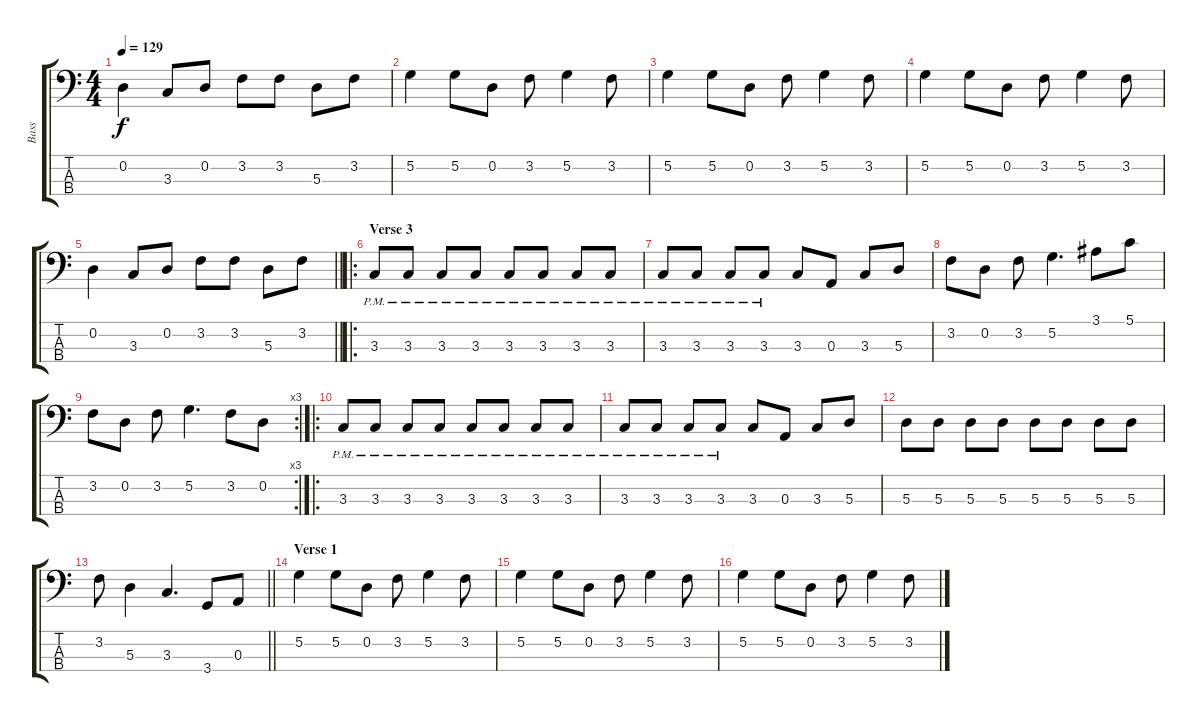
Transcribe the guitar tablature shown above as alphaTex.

\track ("Bass" "Bass") {instrument electricbassfinger}
\staff {score tabs}
\tuning (G2 D2 A1 E1) {hide}
\ts (4 4)
\tempo 129
\clef f4
\ks c
0.2.4{dy f} 3.3.8 0.2.8 3.2.8 3.2.8 5.3.8 3.2.8 |
5.2.4 5.2.8 0.2.8 3.2.8 5.2.4 3.2.8 |
5.2.4 5.2.8 0.2.8 3.2.8 5.2.4 3.2.8 |
5.2.4 5.2.8 0.2.8 3.2.8 5.2.4 3.2.8 |
\barLineRight lightlight
0.2.4 3.3.8 0.2.8 3.2.8 3.2.8 5.3.8 3.2.8 |
\ro
\section ("" "Verse 3")
3.3{pm}.8 3.3{pm}.8 3.3{pm}.8 3.3{pm}.8 3.3{pm}.8 3.3{pm}.8 3.3{pm}.8 3.3{pm}.8 |
3.3{pm}.8 3.3{pm}.8 3.3{pm}.8 3.3{pm}.8 3.3.8 0.3.8 3.3.8 5.3.8 |
3.2.8 0.2.8 3.2.8 5.2.4{d} 3.1.8 5.1.8 |
\rc 3
3.2.8 0.2.8 3.2.8 5.2.4{d} 3.2.8 0.2.8 |
\ro
3.3{pm}.8 3.3{pm}.8 3.3{pm}.8 3.3{pm}.8 3.3{pm}.8 3.3{pm}.8 3.3{pm}.8 3.3{pm}.8 |
3.3{pm}.8 3.3{pm}.8 3.3{pm}.8 3.3{pm}.8 3.3.8 0.3.8 3.3.8 5.3.8 |
5.3.8 5.3.8 5.3.8 5.3.8 5.3.8 5.3.8 5.3.8 5.3.8 |
\barLineRight lightlight
3.2.8 5.3.4 3.3.4{d} 3.4.8 0.3.8 |
\section ("" "Verse 1")
5.2.4 5.2.8 0.2.8 3.2.8 5.2.4 3.2.8 |
5.2.4 5.2.8 0.2.8 3.2.8 5.2.4 3.2.8 |
5.2.4 5.2.8 0.2.8 3.2.8 5.2.4 3.2.8
